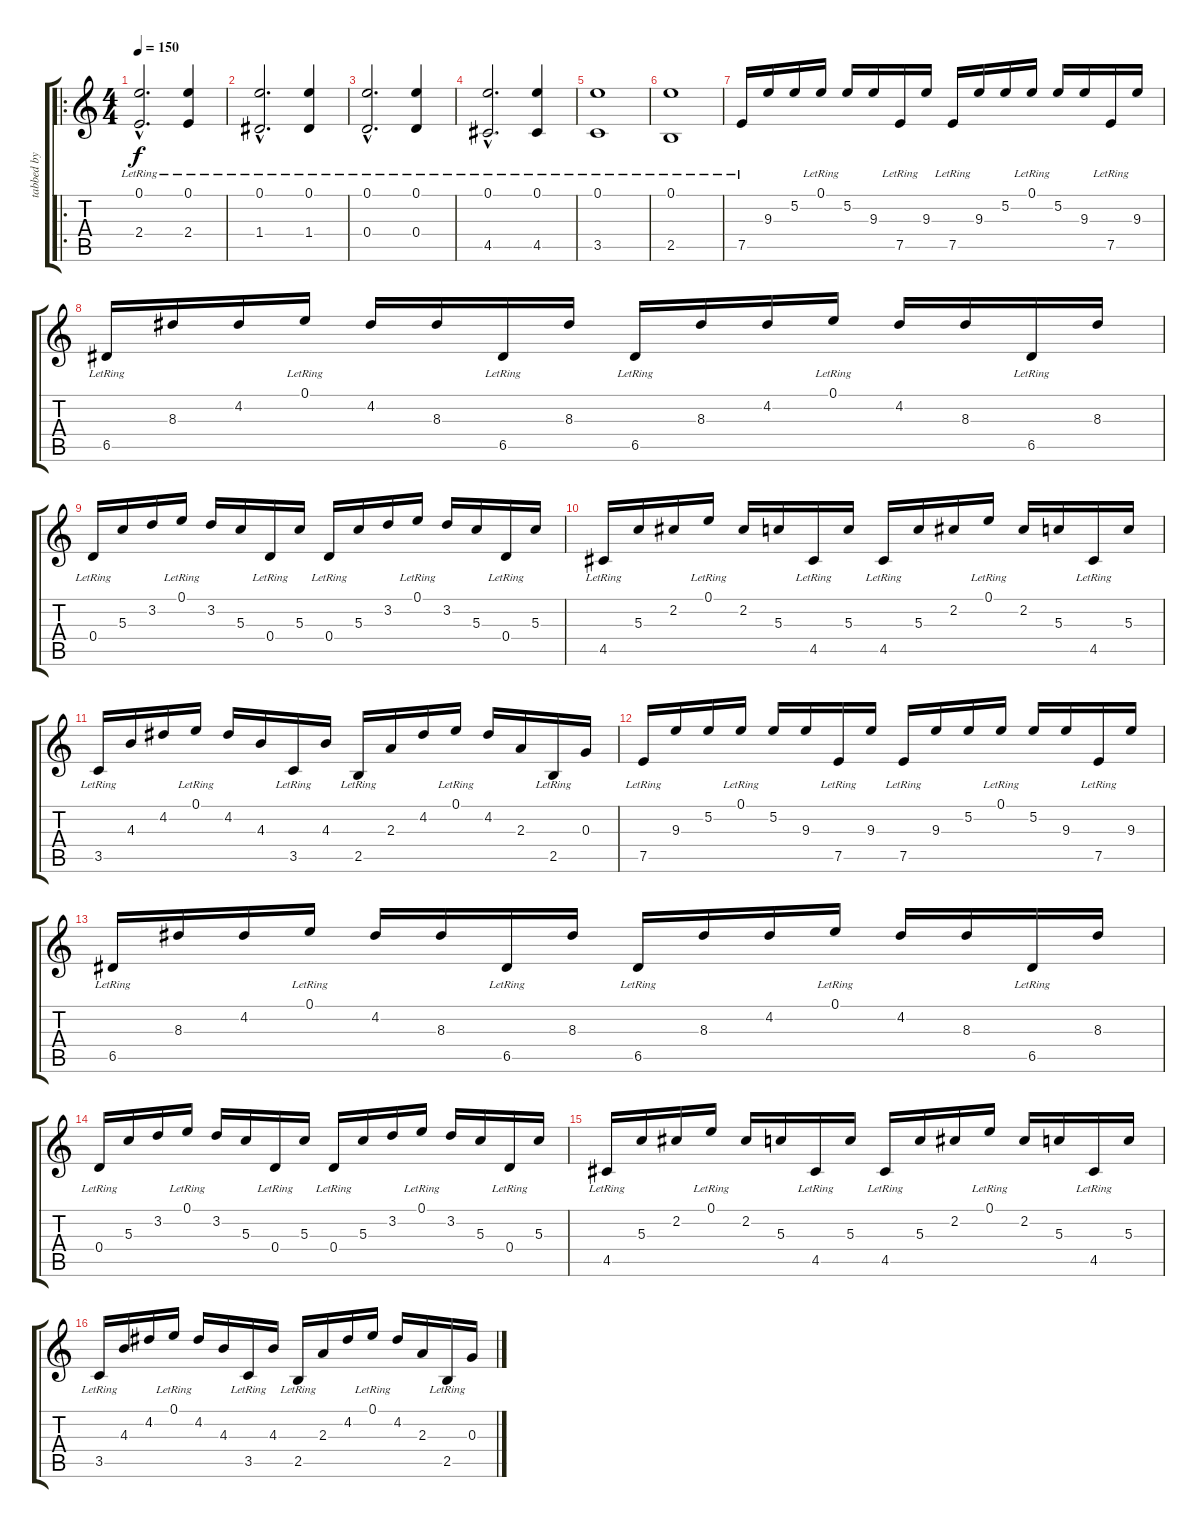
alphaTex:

\track ("tabbed by Bin Sun" "tabbed by ") {instrument acousticguitarnylon}
\staff {score tabs}
\tuning (E4 B3 G3 D3 A2 E2) {hide}
\ro
\ts (4 4)
\tempo 150
\clef g2
\ks c
(0.1{hac lr} 2.4{hac}).2{d dy f instrument acousticguitarnylon} (0.1{lr} 2.4).4 |
(0.1{hac lr} 1.4{hac}).2{d} (0.1{lr} 1.4).4 |
(0.1{hac lr} 0.4{hac}).2{d} (0.1{lr} 0.4).4 |
(0.1{hac lr} 4.5{hac}).2{d} (0.1{lr} 4.5).4 |
(0.1{lr} 3.5).1 |
(0.1{lr} 2.5).1 |
7.5{lr}.16 9.3.16 5.2.16 0.1{lr}.16 5.2.16 9.3.16 7.5{lr}.16 9.3.16 7.5{lr}.16 9.3.16 5.2.16 0.1{lr}.16 5.2.16 9.3.16 7.5{lr}.16 9.3.16 |
6.5{lr}.16 8.3.16 4.2.16 0.1{lr}.16 4.2.16 8.3.16 6.5{lr}.16 8.3.16 6.5{lr}.16 8.3.16 4.2.16 0.1{lr}.16 4.2.16 8.3.16 6.5{lr}.16 8.3.16 |
0.4{lr}.16 5.3.16 3.2.16 0.1{lr}.16 3.2.16 5.3.16 0.4{lr}.16 5.3.16 0.4{lr}.16 5.3.16 3.2.16 0.1{lr}.16 3.2.16 5.3.16 0.4{lr}.16 5.3.16 |
4.5{lr}.16 5.3.16 2.2.16 0.1{lr}.16 2.2.16 5.3.16 4.5{lr}.16 5.3.16 4.5{lr}.16 5.3.16 2.2.16 0.1{lr}.16 2.2.16 5.3.16 4.5{lr}.16 5.3.16 |
3.5{lr}.16 4.3.16 4.2.16 0.1{lr}.16 4.2.16 4.3.16 3.5{lr}.16 4.3.16 2.5{lr}.16 2.3.16 4.2.16 0.1{lr}.16 4.2.16 2.3.16 2.5{lr}.16 0.3.16 |
7.5{lr}.16 9.3.16 5.2.16 0.1{lr}.16 5.2.16 9.3.16 7.5{lr}.16 9.3.16 7.5{lr}.16 9.3.16 5.2.16 0.1{lr}.16 5.2.16 9.3.16 7.5{lr}.16 9.3.16 |
6.5{lr}.16 8.3.16 4.2.16 0.1{lr}.16 4.2.16 8.3.16 6.5{lr}.16 8.3.16 6.5{lr}.16 8.3.16 4.2.16 0.1{lr}.16 4.2.16 8.3.16 6.5{lr}.16 8.3.16 |
0.4{lr}.16 5.3.16 3.2.16 0.1{lr}.16 3.2.16 5.3.16 0.4{lr}.16 5.3.16 0.4{lr}.16 5.3.16 3.2.16 0.1{lr}.16 3.2.16 5.3.16 0.4{lr}.16 5.3.16 |
4.5{lr}.16 5.3.16 2.2.16 0.1{lr}.16 2.2.16 5.3.16 4.5{lr}.16 5.3.16 4.5{lr}.16 5.3.16 2.2.16 0.1{lr}.16 2.2.16 5.3.16 4.5{lr}.16 5.3.16 |
3.5{lr}.16 4.3.16 4.2.16 0.1{lr}.16 4.2.16 4.3.16 3.5{lr}.16 4.3.16 2.5{lr}.16 2.3.16 4.2.16 0.1{lr}.16 4.2.16 2.3.16 2.5{lr}.16 0.3.16
